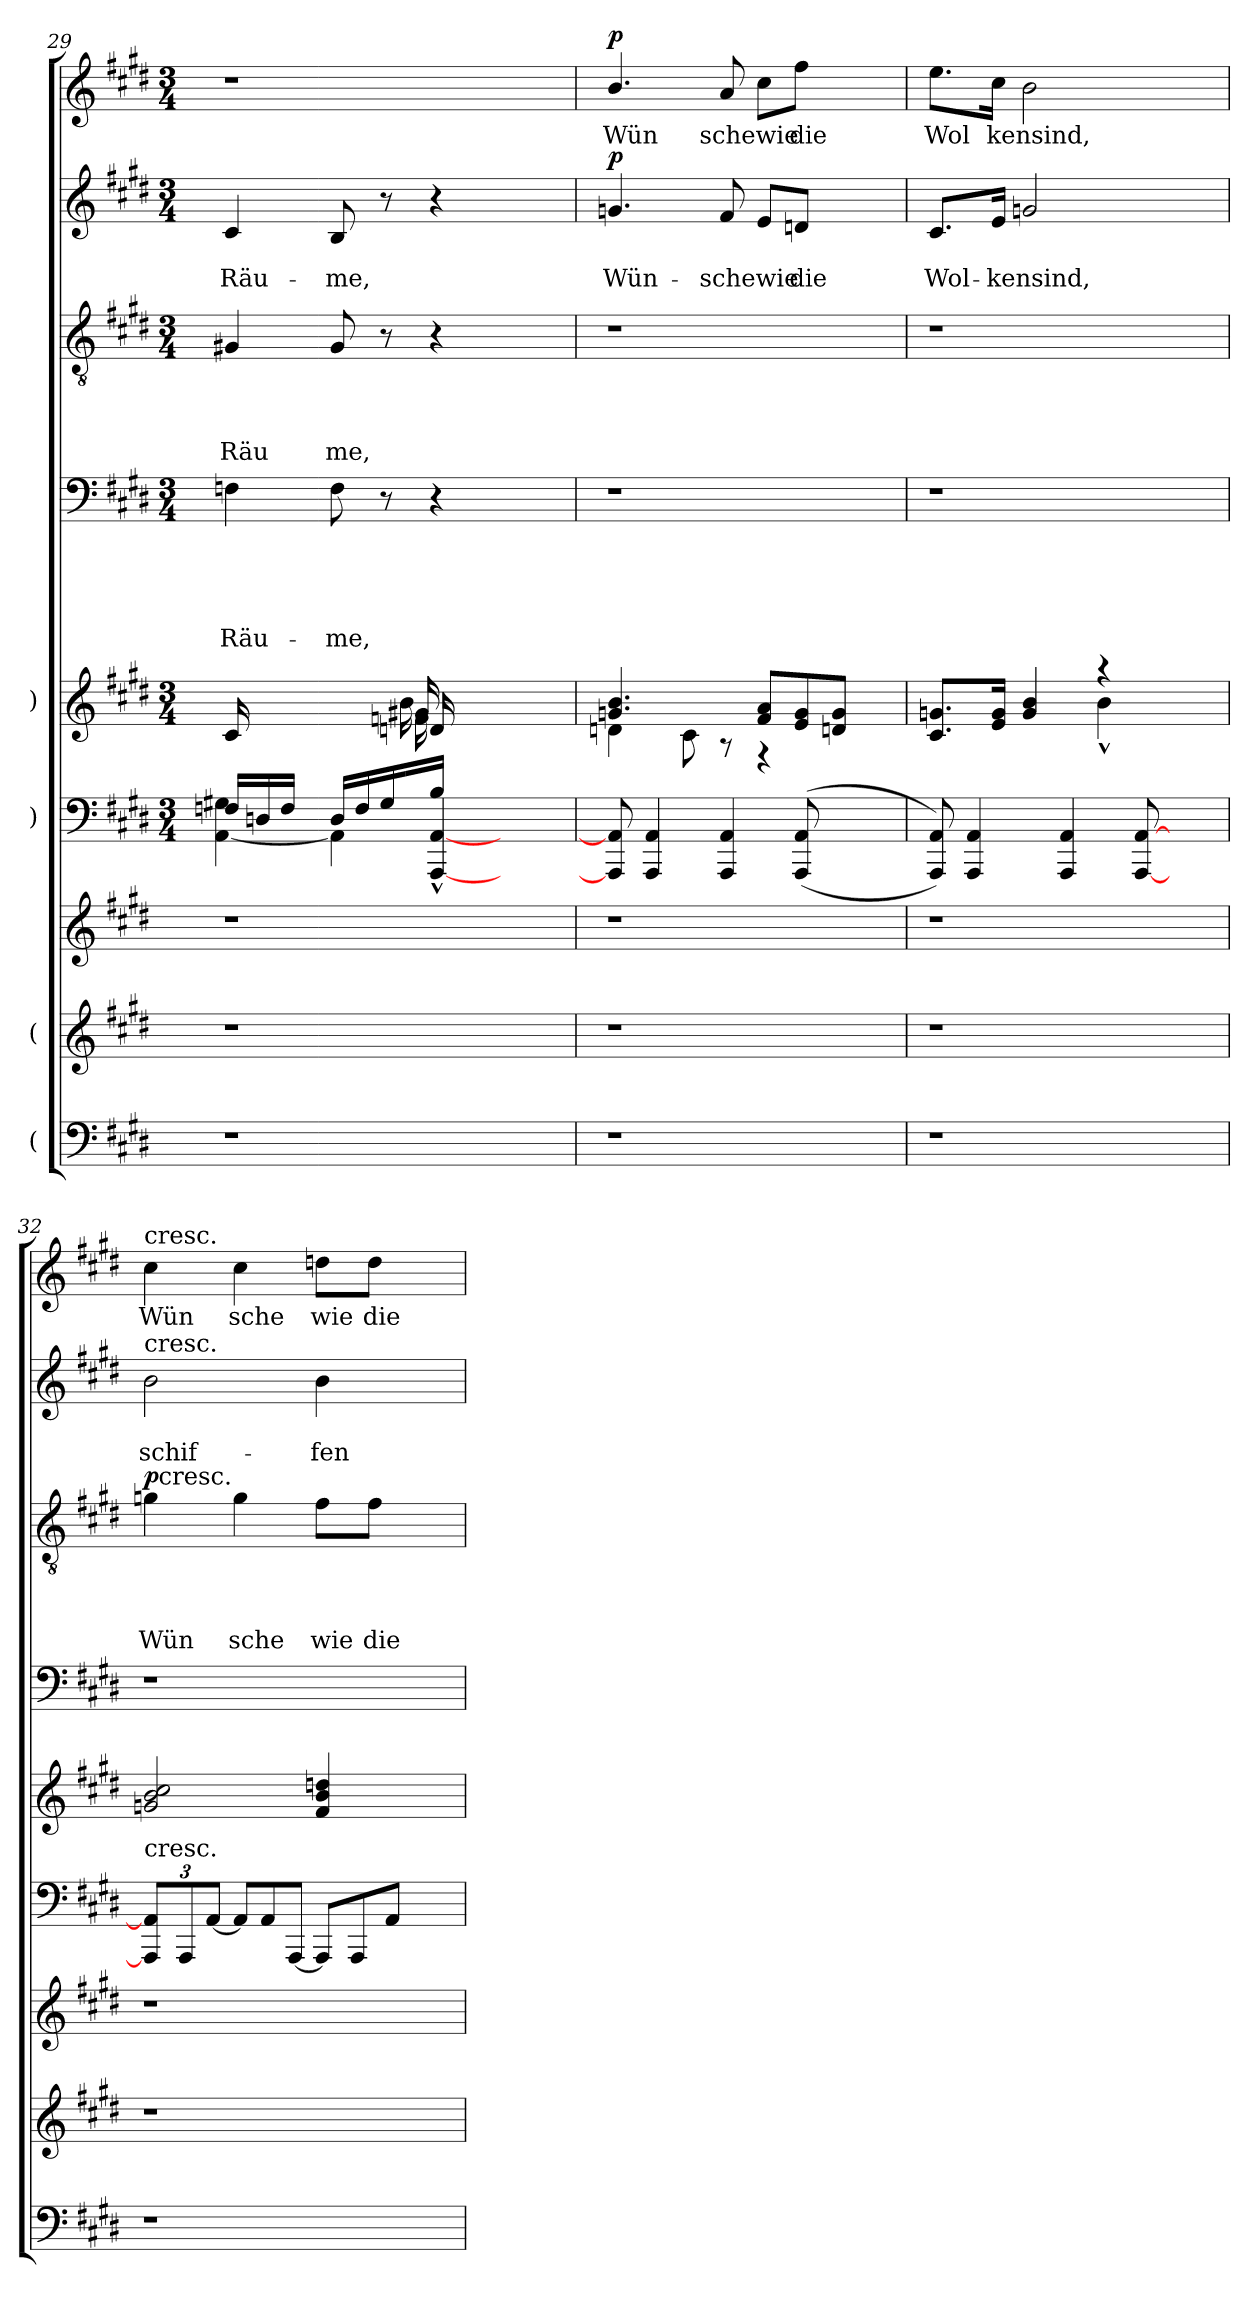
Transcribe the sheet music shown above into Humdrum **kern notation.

**kern	**kern	**kern	**kern	**kern	**kern	**text	**text	**text	**text	**text	**kern	**text	**text	**text	**text	**dynam	**kern	**text	**text	**dynam	**kern	**text	**dynam
*part9	*part8	*part7	*part6	*part5	*part4	*part4	*part4	*part4	*part4	*part4	*part3	*part3	*part3	*part3	*part3	*part3	*part2	*part2	*part2	*part2	*part1	*part1	*part1
*staff9	*staff8	*staff7	*staff6	*staff5	*staff4	*staff4	*staff4	*staff4	*staff4	*staff4	*staff3	*staff3	*staff3	*staff3	*staff3	*staff3	*staff2	*staff2	*staff2	*staff2	*staff1	*staff1	*staff1
*I"(	*I"(	*	*I")	*I")	*	*	*	*	*	*	*	*	*	*	*	*	*	*	*	*	*	*	*
!!LO:LB:g=z
*clefF4	*clefG2	*clefG2	*clefF4	*clefG2	*clefF4	*	*	*	*	*	*clefGv2	*	*	*	*	*	*clefG2	*	*	*	*clefG2	*	*
*k[f#c#g#d#]	*k[f#c#g#d#]	*k[f#c#g#d#]	*k[f#c#g#d#]	*k[f#c#g#d#]	*k[f#c#g#d#]	*	*	*	*	*	*k[f#c#g#d#]	*	*	*	*	*	*k[f#c#g#d#]	*	*	*	*k[f#c#g#d#]	*	*
*E:	*E:	*E:	*E:	*E:	*E:	*	*	*	*	*	*E:	*	*	*	*	*	*E:	*	*	*	*E:	*	*
*	*	*	*M3/4	*M3/4	*M3/4	*	*	*	*	*	*M3/4	*	*	*	*	*	*M3/4	*	*	*	*M3/4	*	*
=29	=29	=29	=29	=29	=29	=29	=29	=29	=29	=29	=29	=29	=29	=29	=29	=29	=29	=29	=29	=29	=29	=29	=29
*	*	*	*^	*^	*	*	*	*	*	*	*	*	*	*	*	*	*	*	*	*	*	*	*
*	*	*	*	*	*	*^	*	*	*	*	*	*	*	*	*	*	*	*	*	*	*	*	*	*	*
*	*	*	*	*	*	*	*^	*	*	*	*	*	*	*	*	*	*	*	*	*	*	*	*	*	*	*
!	!	!	!	!	!	!	!	!	!	!	!	!	!	!LO:LY:b	!	!	!	!	!LO:LY:b	!	!	!	!LO:LY:b	!	!LO:N:vis=1	!	!
1r	1r	1r	16Fn/LL	[<4AA\ 4G#X\	16c#/	2ryy	2ryy	2ryy	4Fn\	.	.	.	.	Räu-	4G#X/	.	.	.	Räu	.	4c#/	.	Räu-	.	2.r	.	.
.	.	.	16Dn/	.	4..ryy	.	.	.	.	.	.	.	.	.	.	.	.	.	.	.	.	.	.	.	.	.	.
.	.	.	16F/JJ	.	.	.	.	.	.	.	.	.	.	.	.	.	.	.	.	.	.	.	.	.	.	.	.
.	.	.	16ryy	.	.	.	.	.	.	.	.	.	.	.	.	.	.	.	.	.	.	.	.	.	.	.	.
!	!	!	!	!	!	!	!	!	!	!	!	!	!	!LO:LY:b	!	!	!	!	!LO:LY:b	!	!	!	!LO:LY:b	!	!	!	!
.	.	.	16D/LL	4AA\]	.	.	.	.	8F\	.	.	.	.	-me,	8G#/	.	.	.	me,	.	8B/	.	-me,	.	.	.	.
.	.	.	16F/	.	.	.	.	.	.	.	.	.	.	.	.	.	.	.	.	.	.	.	.	.	.	.	.
.	.	.	16G#/	.	.	.	.	.	8r	.	.	.	.	.	8r	.	.	.	.	.	8r	.	.	.	.	.	.
.	.	.	16ryy	.	.	.	.	.	.	.	.	.	.	.	.	.	.	.	.	.	.	.	.	.	.	.	.
.	.	.	16B/JJ	[<4AAA/^^> [>4AA/^^>	16dn/	16fn\	16g#X/	16b\	4r	.	.	.	.	.	4r	.	.	.	.	.	4r	.	.	.	.	.	.
.	.	.	4ryy	.	4..ryy	4..ryy	4..ryy	4..ryy	.	.	.	.	.	.	.	.	.	.	.	.	.	.	.	.	.	.	.
.	.	.	.	4ryy	.	.	.	.	4ryy	.	.	.	.	.	4ryy	.	.	.	.	.	4ryy	.	.	.	4ryy	.	.
.	.	.	8.ryy	.	.	.	.	.	.	.	.	.	.	.	.	.	.	.	.	.	.	.	.	.	.	.	.
*	*	*	*v	*v	*	*	*	*	*	*	*	*	*	*	*	*	*	*	*	*	*	*	*	*	*	*	*
*	*	*	*	*	*v	*v	*v	*	*	*	*	*	*	*	*	*	*	*	*	*	*	*	*	*	*	*
=30	=30	=30	=30	=30	=30	=30	=30	=30	=30	=30	=30	=30	=30	=30	=30	=30	=30	=30	=30	=30	=30	=30	=30	=30
!	!	!	!	!	!	!LO:N:vis=1	!	!	!	!	!	!LO:N:vis=1	!	!	!	!	!	!	!	!LO:LY:b	!LO:DY:a	!	!LO:LY:b	!LO:DY:a
1r	1r	1r	8AAA/] 8AA/]	4.gn/ 4.b/	4d\	2.r	.	.	.	.	.	2.r	.	.	.	.	.	4.gn/	.	Wün-	p	4.b/	Wün	p
.	.	.	4AAA/ 4AA/	.	.	.	.	.	.	.	.	.	.	.	.	.	.	.	.	.	.	.	.	.
.	.	.	.	.	8c#\	.	.	.	.	.	.	.	.	.	.	.	.	.	.	.	.	.	.	.
!	!	!	!	!	!	!	!	!	!	!	!	!	!	!	!	!	!	!	!	!LO:LY:b	!	!	!LO:LY:b	!
.	.	.	4AAA/ 4AA/	8ryy	8rA	.	.	.	.	.	.	.	.	.	.	.	.	8f#/	.	-schewie	.	8a/	schewie	.
.	.	.	.	8f#/ 8a/L	4rF	.	.	.	.	.	.	.	.	.	.	.	.	8e/L	.	.	.	8cc#\L	.	.
!	!	!	!	!	!	!	!	!	!	!	!	!	!	!	!	!	!	!	!	!LO:LY:b	!	!	!LO:LY:b	!
.	.	.	((<8AAA/ 8AA/	8e/ 8g/	.	.	.	.	.	.	.	.	.	.	.	.	.	8dn/J	.	die	.	8ff#\J	die	.
.	.	.	4ryy	8dn/ 8g/J	8ryy	4ryy	.	.	.	.	.	4ryy	.	.	.	.	.	4ryy	.	.	.	4ryy	.	.
.	.	.	.	8ryy	8ryy	.	.	.	.	.	.	.	.	.	.	.	.	.	.	.	.	.	.	.
=31	=31	=31	=31	=31	=31	=31	=31	=31	=31	=31	=31	=31	=31	=31	=31	=31	=31	=31	=31	=31	=31	=31	=31	=31
!	!	!	!	!	!	!LO:N:vis=1	!	!	!	!	!	!LO:N:vis=1	!	!	!	!	!	!	!	!LO:LY:b	!	!	!LO:LY:b	!
1r	1r	1r	8AAA/ 8AA/))	8.c#/ 8.gn/L	2ryy	2.r	.	.	.	.	.	2.r	.	.	.	.	.	8.c#/L	.	Wol-	.	8.ee\L	Wol	.
.	.	.	4AAA/ 4AA/	.	.	.	.	.	.	.	.	.	.	.	.	.	.	.	.	.	.	.	.	.
!	!	!	!	!	!	!	!	!	!	!	!	!	!	!	!	!	!	!	!	!LO:LY:b	!	!	!LO:LY:b	!
.	.	.	.	16e/ 16g/Jk	.	.	.	.	.	.	.	.	.	.	.	.	.	16e/Jk	.	-kensind,	.	16cc#\Jk	kensind,	.
.	.	.	.	4g/ 4b/	.	.	.	.	.	.	.	.	.	.	.	.	.	2gn/	.	.	.	2b\	.	.
.	.	.	4AAA/ 4AA/	.	.	.	.	.	.	.	.	.	.	.	.	.	.	.	.	.	.	.	.	.
.	.	.	.	4raa	4b^^<\	.	.	.	.	.	.	.	.	.	.	.	.	.	.	.	.	.	.	.
.	.	.	[<8AAA/ [>8AA/	.	.	.	.	.	.	.	.	.	.	.	.	.	.	.	.	.	.	.	.	.
.	.	.	4ryy	4ryy	4ryy	4ryy	.	.	.	.	.	4ryy	.	.	.	.	.	4ryy	.	.	.	4ryy	.	.
*	*	*	*	*v	*v	*	*	*	*	*	*	*	*	*	*	*	*	*	*	*	*	*	*	*
=32	=32	=32	=32	=32	=32	=32	=32	=32	=32	=32	=32	=32	=32	=32	=32	=32	=32	=32	=32	=32	=32	=32	=32
*	*	*	*Xbrackettup	*	*	*	*	*	*	*	*	*	*	*	*	*	*	*	*	*	*	*	*
*	*	*	*	*^	*	*	*	*	*	*	*	*	*	*	*	*	*	*	*	*	*	*	*
!	!	!	!	!	!	!	!	!	!	!	!	!	!	!	!	!	!	!	!	!	!	!LO:TX:a:t=cresc.	!	!
!	!	!	!	!	!	!	!	!	!	!	!	!	!	!	!	!	!	!LO:TX:a:t=cresc.	!	!	!	!	!	!
!	!	!	!LO:TX:a:t=cresc.	!	!	!	!	!	!	!	!	!	!	!	!	!	!	!	!	!	!	!	!	!
!	!	!	!	!	!	!LO:N:vis=1	!	!	!	!	!	!	!	!	!	!LO:LY:b	!LO:DY:a	!	!	!LO:LY:b	!	!	!LO:LY:b	!
*	*	*	*	*v	*v	*	*	*	*	*	*	*^	*	*	*	*	*	*	*	*	*	*	*	*
1r	1r	1r	12AAA/] 12AA/]L	2gn/ 2b/ 2cc#/	2.r	.	.	.	.	.	4gn\	32ryy	.	.	.	Wün	p	2b\	.	schif-	.	4cc#\	Wün	.
!	!	!	!	!	!	!	!	!	!	!	!	!LO:TX:a:t=cresc.	!	!	!	!	!	!	!	!	!	!	!	!
.	.	.	.	.	.	.	.	.	.	.	.	2ryy	.	.	.	.	.	.	.	.	.	.	.	.
.	.	.	12AAA/	.	.	.	.	.	.	.	.	.	.	.	.	.	.	.	.	.	.	.	.	.
.	.	.	[<12AA/J	.	.	.	.	.	.	.	.	.	.	.	.	.	.	.	.	.	.	.	.	.
*	*	*	*Xtuplet	*	*	*	*	*	*	*	*	*	*	*	*	*	*	*	*	*	*	*	*	*
!	!	!	!	!	!	!	!	!	!	!	!	!	!	!	!	!LO:LY:b	!	!	!	!	!	!	!LO:LY:b	!
.	.	.	12AA/L]	.	.	.	.	.	.	.	4g\	.	.	.	.	sche	.	.	.	.	.	4cc#\	sche	.
.	.	.	12AA/	.	.	.	.	.	.	.	.	.	.	.	.	.	.	.	.	.	.	.	.	.
.	.	.	[<12AAA/J	.	.	.	.	.	.	.	.	.	.	.	.	.	.	.	.	.	.	.	.	.
!	!	!	!	!	!	!	!	!	!	!	!	!	!	!	!	!LO:LY:b	!	!	!	!LO:LY:b	!	!	!LO:LY:b	!
.	.	.	12AAA/L]	4f#/ 4b/ 4ddn/	.	.	.	.	.	.	8f#\L	.	.	.	.	wie	.	4b\	.	-fen	.	8ddn\L	wie	.
.	.	.	.	.	.	.	.	.	.	.	.	4...ryy	.	.	.	.	.	.	.	.	.	.	.	.
.	.	.	12AAA/	.	.	.	.	.	.	.	.	.	.	.	.	.	.	.	.	.	.	.	.	.
!	!	!	!	!	!	!	!	!	!	!	!	!	!	!	!	!LO:LY:b	!	!	!	!	!	!	!LO:LY:b	!
.	.	.	.	.	.	.	.	.	.	.	8f#\J	.	.	.	.	die	.	.	.	.	.	8dd\J	die	.
.	.	.	12AA/J	.	.	.	.	.	.	.	.	.	.	.	.	.	.	.	.	.	.	.	.	.
.	.	.	4ryy	4ryy	4ryy	.	.	.	.	.	4ryy	.	.	.	.	.	.	4ryy	.	.	.	4ryy	.	.
*	*	*	*	*	*	*	*	*	*	*	*v	*v	*	*	*	*	*	*	*	*	*	*	*	*
=	=	=	=	=	=	=	=	=	=	=	=	=	=	=	=	=	=	=	=	=	=	=	=
*-	*-	*-	*-	*-	*-	*-	*-	*-	*-	*-	*-	*-	*-	*-	*-	*-	*-	*-	*-	*-	*-	*-	*-
